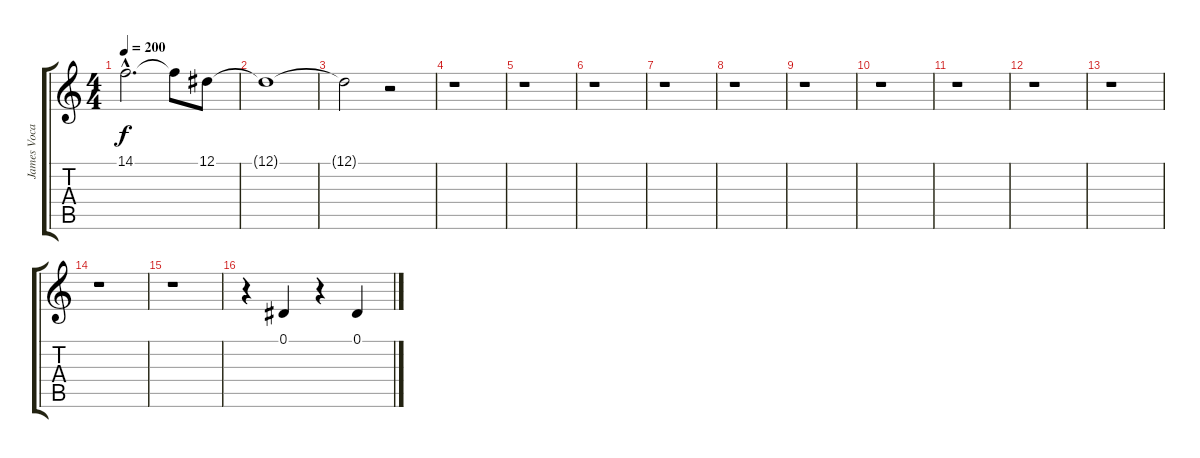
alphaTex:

\track ("James Vocals" "James Voca") {instrument voiceoohs}
\staff {score tabs}
\tuning (Eb4 Bb3 Gb3 Db3 Ab2 Eb2) {hide}
\ts (4 4)
\tempo 200
\clef g2
\ks c
14.1{hac t}.2{d dy f} 14.1{t}.8 12.1.8 |
12.1{t}.1 |
12.1{t}.2 r.2 |
r.1 |
r.1 |
r.1 |
r.1 |
r.1 |
r.1 |
r.1 |
r.1 |
r.1 |
r.1 |
r.1 |
r.1 |
r.4 0.1.4 r.4 0.1.4
